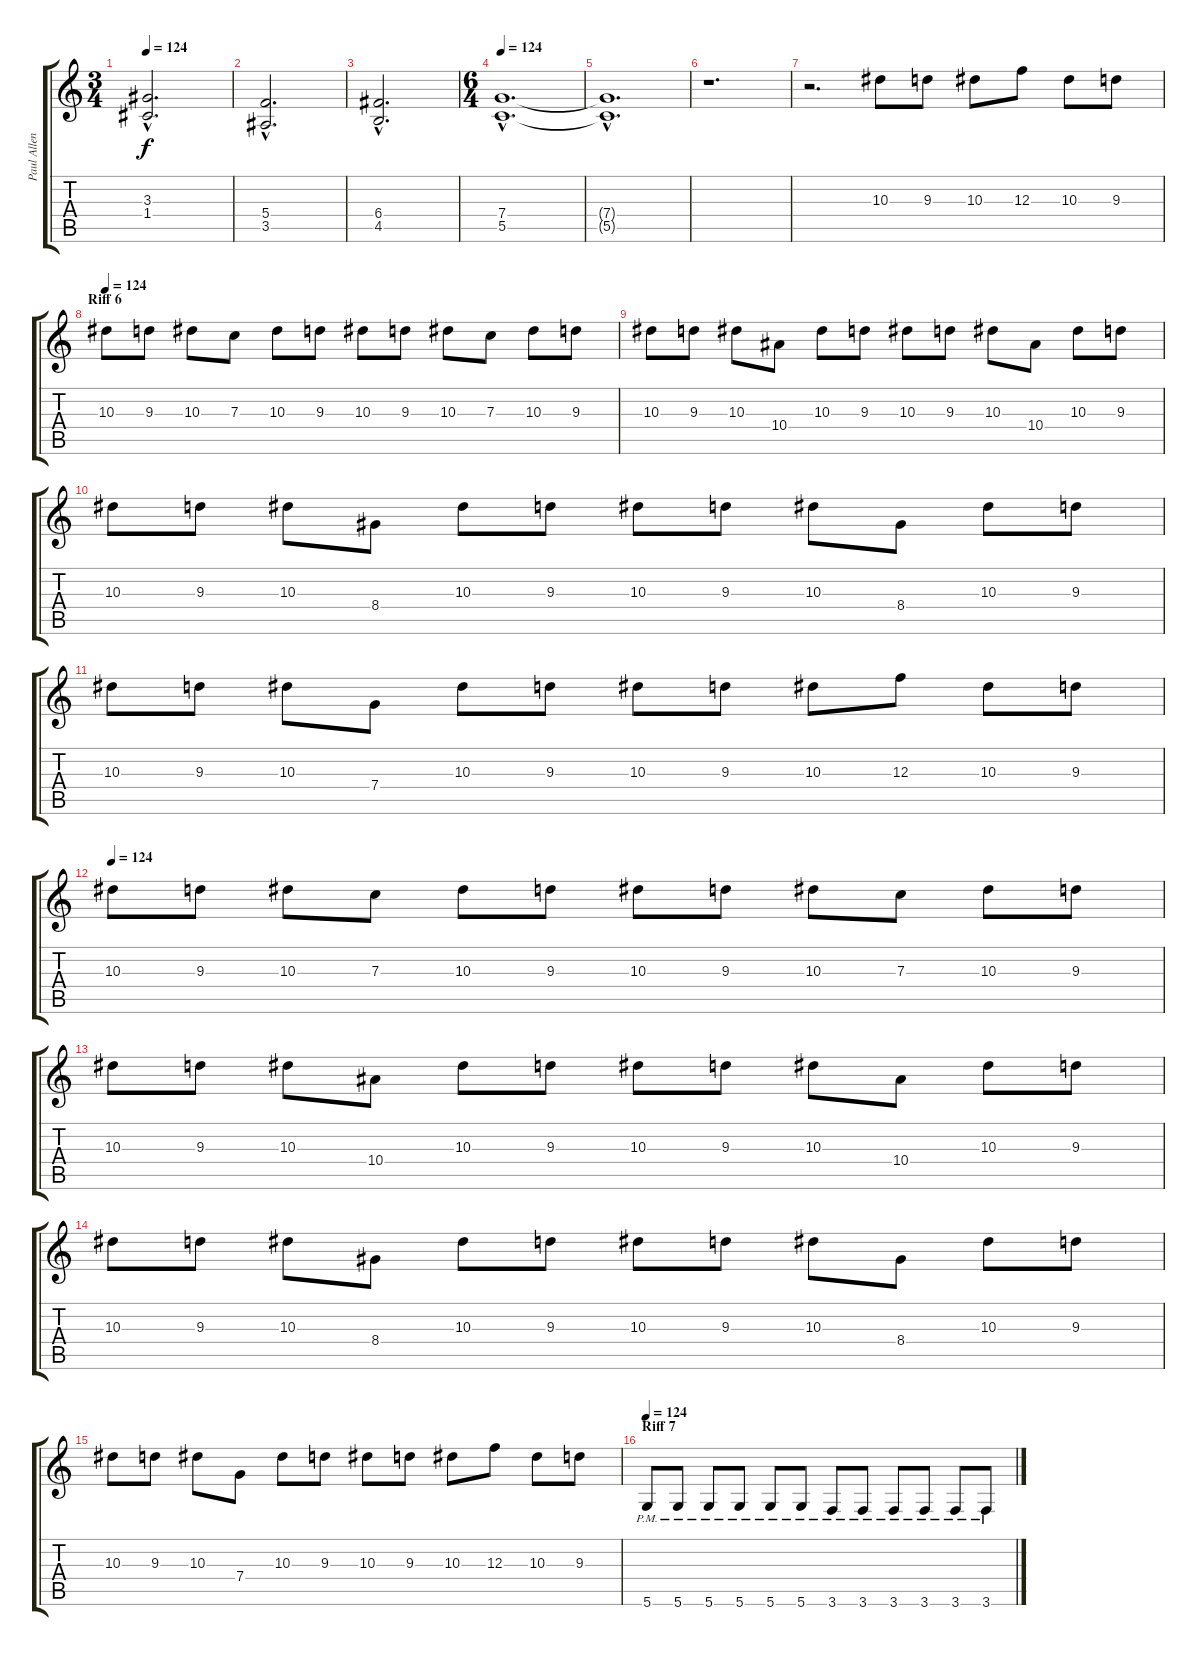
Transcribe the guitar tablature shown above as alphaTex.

\track ("Paul Allender (Guitar Soul)" "Paul Allen") {instrument distortionguitar}
\staff {score tabs}
\tuning (D4 A3 F3 C3 G2 D2) {hide}
\ts (3 4)
\tempo 124
\clef g2
\ks c
(3.3{hac} 1.4{hac}).2{d dy f} |
(5.4{hac} 3.5{hac}).2{d} |
(6.4{hac} 4.5{hac}).2{d} |
\ts (6 4)
\tempo 124
(7.4{hac} 5.5{hac}).1{d} |
(7.4{hac t} 5.5{hac t}).1{d} |
r.1{d} |
r.2{d} 10.3.8 9.3.8 10.3.8 12.3.8 10.3.8 9.3.8 |
\section ("" "Riff 6")
\tempo 124
10.3.8 9.3.8 10.3.8 7.3.8 10.3.8 9.3.8 10.3.8 9.3.8 10.3.8 7.3.8 10.3.8 9.3.8 |
10.3.8 9.3.8 10.3.8 10.4.8 10.3.8 9.3.8 10.3.8 9.3.8 10.3.8 10.4.8 10.3.8 9.3.8 |
10.3.8 9.3.8 10.3.8 8.4.8 10.3.8 9.3.8 10.3.8 9.3.8 10.3.8 8.4.8 10.3.8 9.3.8 |
10.3.8 9.3.8 10.3.8 7.4.8 10.3.8 9.3.8 10.3.8 9.3.8 10.3.8 12.3.8 10.3.8 9.3.8 |
\tempo 124
10.3.8 9.3.8 10.3.8 7.3.8 10.3.8 9.3.8 10.3.8 9.3.8 10.3.8 7.3.8 10.3.8 9.3.8 |
10.3.8 9.3.8 10.3.8 10.4.8 10.3.8 9.3.8 10.3.8 9.3.8 10.3.8 10.4.8 10.3.8 9.3.8 |
10.3.8 9.3.8 10.3.8 8.4.8 10.3.8 9.3.8 10.3.8 9.3.8 10.3.8 8.4.8 10.3.8 9.3.8 |
10.3.8 9.3.8 10.3.8 7.4.8 10.3.8 9.3.8 10.3.8 9.3.8 10.3.8 12.3.8 10.3.8 9.3.8 |
\section ("" "Riff 7")
\tempo 124
5.6{pm}.8 5.6{pm}.8 5.6{pm}.8 5.6{pm}.8 5.6{pm}.8 5.6{pm}.8 3.6{pm}.8 3.6{pm}.8 3.6{pm}.8 3.6{pm}.8 3.6{pm}.8 3.6{pm}.8
